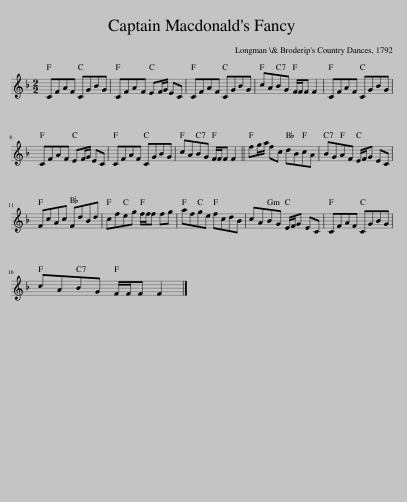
X:1
L:1/8
M:2/2
I:linebreak $
K:F
V:1 treble
V:1
 CFAF CGBG | CFAF EF/G/ EC | CFAF CGBG | cABG F/F/F F2 | CFAF CGBG |$ %5
 CFAF EF/G/ EC | CFAF CGBG | cABG F/F/F F2 || fg/a/ fc dBcA | BGAF E/F/G EC |$ %10
 FcAc FdBd | cfeg f/f/f fg | afge fcdB | cABG E/F/G EC | CFAF CGBG |$ %15
 cABG F/F/F F2 |] %16
